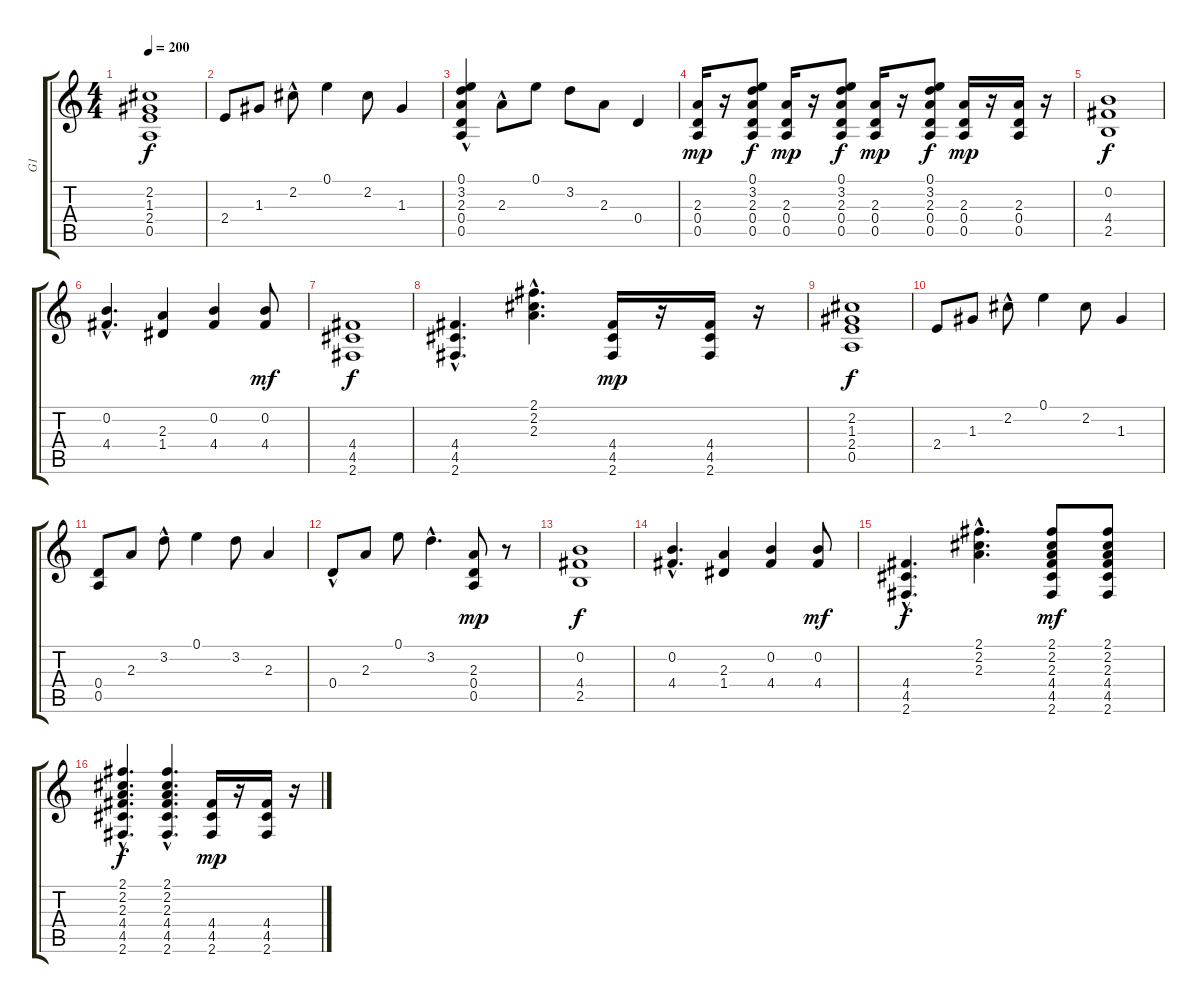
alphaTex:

\track ("G1" "G1") {instrument distortionguitar}
\staff {score tabs}
\tuning (E4 B3 G3 D3 A2 E2) {hide}
\ts (4 4)
\tempo 200
\clef g2
\ks c
(2.2 1.3 2.4 0.5).1{dy f} |
2.4.8 1.3.8 2.2{hac}.8 0.1.4 2.2.8 1.3.4 |
(0.1 3.2 2.3 0.4{hac} 0.5).4 2.3{hac}.8 0.1.8 3.2.8 2.3.8 0.4.4 |
(2.3 0.4 0.5).16{dy mp} r.16 (0.1 3.2 2.3 0.4 0.5).8{dy f} (2.3 0.4 0.5).16{dy mp} r.16 (0.1 3.2 2.3 0.4 0.5).8{dy f} (2.3 0.4 0.5).16{dy mp} r.16 (0.1 3.2 2.3 0.4 0.5).8{dy f} (2.3 0.4 0.5).16{dy mp} r.16 (2.3 0.4 0.5).16 r.16 |
(0.2 4.4 2.5).1{dy f} |
(0.2{hac} 4.4{hac}).4{d} (2.3 1.4).4 (0.2 4.4).4 (0.2 4.4).8{dy mf} |
(4.4 4.5 2.6).1{dy f} |
(4.4{hac} 4.5{hac} 2.6{hac}).4{d} (2.1{hac} 2.2{hac} 2.3{hac}).4{d} (4.4 4.5 2.6).16{dy mp} r.16 (4.4 4.5 2.6).16 r.16 |
(2.2 1.3 2.4 0.5).1{dy f} |
2.4.8 1.3.8 2.2{hac}.8 0.1.4 2.2.8 1.3.4 |
(0.4 0.5).8 2.3.8 3.2{hac}.8 0.1.4 3.2.8 2.3.4 |
0.4{hac}.8 2.3.8 0.1.8 3.2{hac}.4{d} (2.3 0.4 0.5).8{dy mp} r.8 |
(0.2 4.4 2.5).1{dy f} |
(0.2{hac} 4.4{hac}).4{d} (2.3 1.4).4 (0.2 4.4).4 (0.2 4.4).8{dy mf} |
(4.4{hac} 4.5{hac} 2.6{hac}).4{d dy f} (2.1{hac} 2.2{hac} 2.3{hac}).4{d} (2.1 2.2 2.3 4.4 4.5 2.6).8{dy mf} (2.1 2.2 2.3 4.4 4.5 2.6).8 |
(2.1{hac} 2.2{hac} 2.3{hac} 4.4{hac} 4.5{hac} 2.6{hac}).4{d dy f} (2.1{hac} 2.2{hac} 2.3{hac} 4.4{hac} 4.5{hac} 2.6{hac}).4{d} (4.4 4.5 2.6).16{dy mp} r.16 (4.4 4.5 2.6).16 r.16
